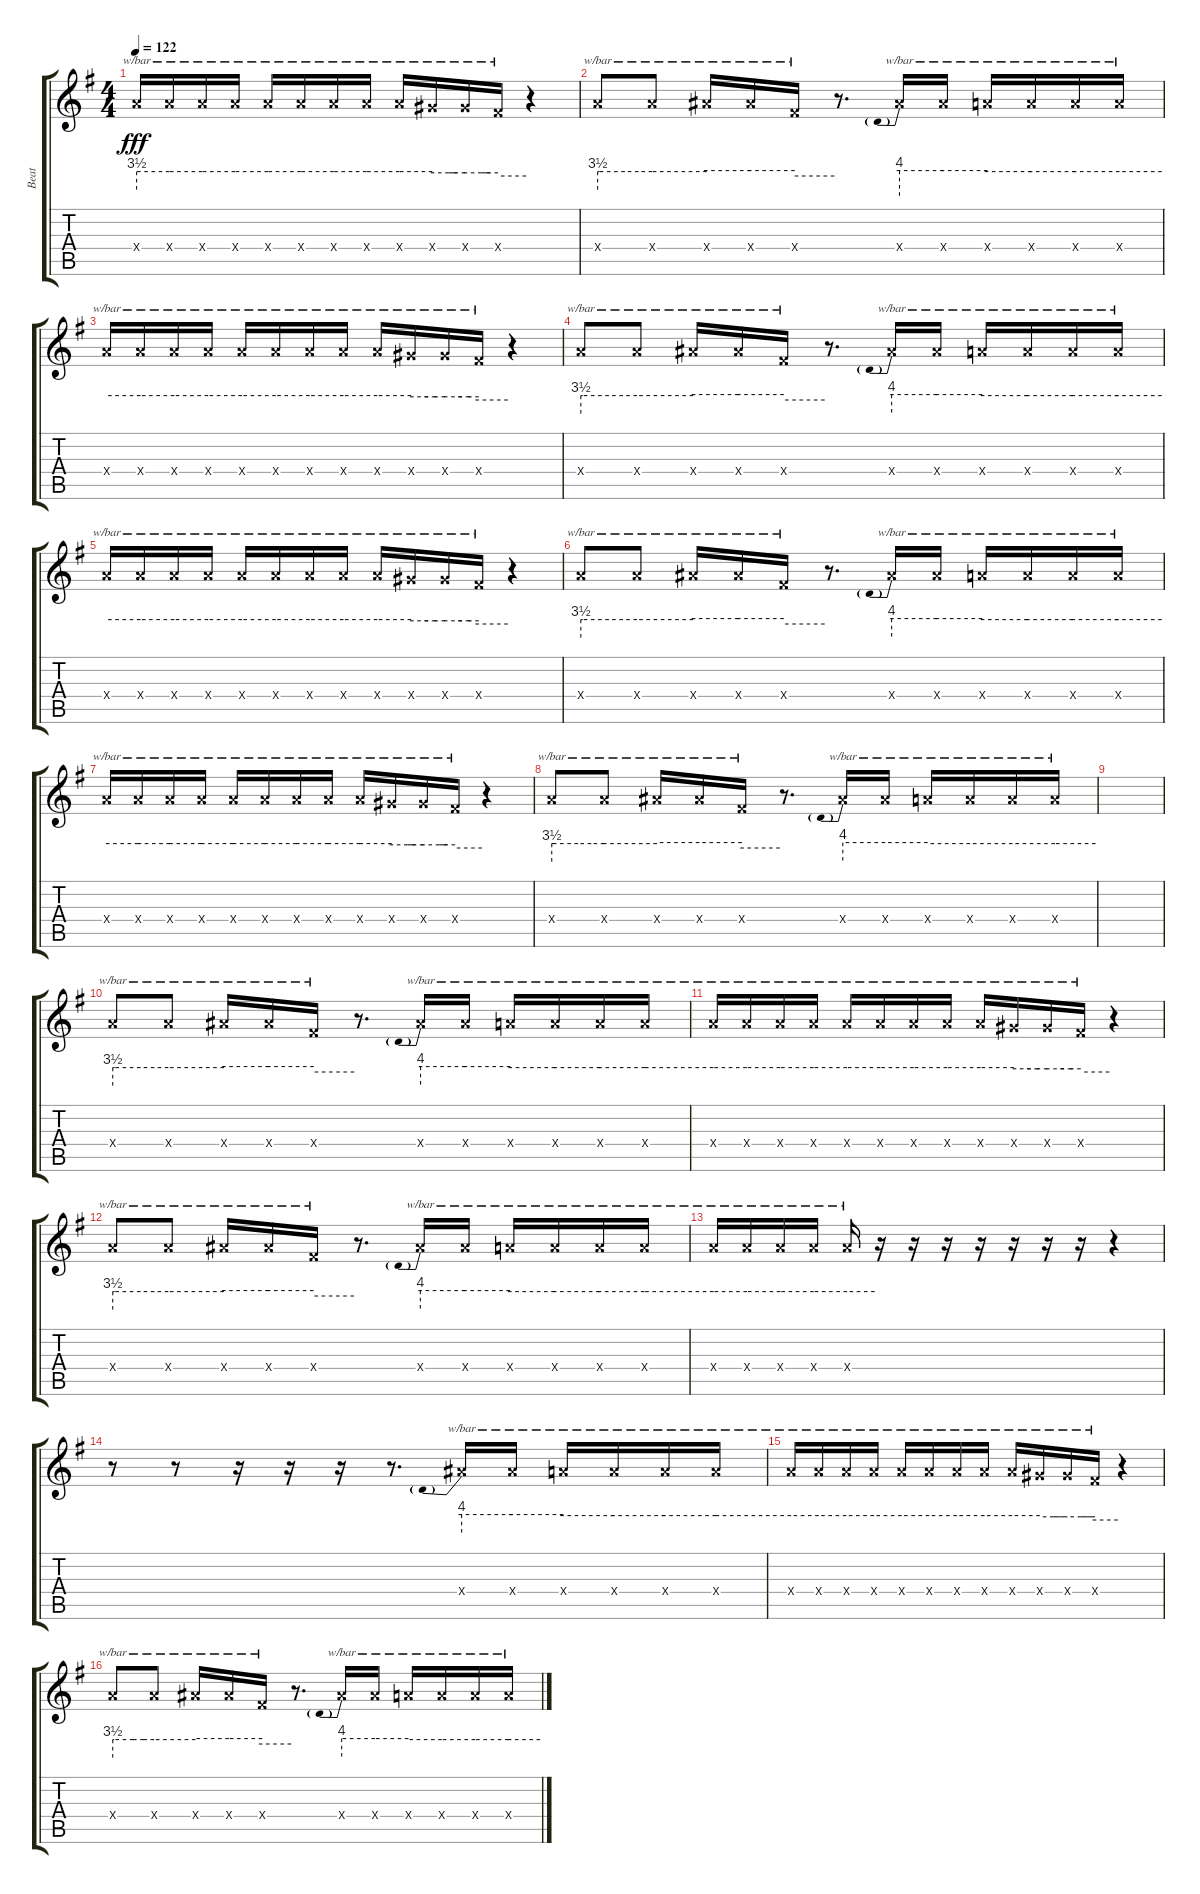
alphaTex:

\track ("Beat" "Beat") {instrument electricguitarclean}
\staff {score tabs}
\tuning (E4 B3 G3 D3 A2 E2) {hide}
\ts (4 4)
\tempo 122
\clef g2
\ks g
0.4{x}.16{tbe (hold default 0 14 60 14) dy fff} 0.4{x}.16{tbe (hold default 0 14 60 14)} 0.4{x}.16{tbe (hold default 0 14 60 14)} 0.4{x}.16{tbe (hold default 0 14 60 14)} 0.4{x}.16{tbe (hold default 0 14 60 14)} 0.4{x}.16{tbe (hold default 0 14 60 14)} 0.4{x}.16{tbe (hold default 0 14 60 14)} 0.4{x}.16{tbe (hold default 0 14 60 14)} 0.4{x}.16{tbe (hold default 0 14 60 14)} 0.4{x}.16{tbe (custom default 0 12 30 12 43 12 45 12 60 12)} 0.4{x}.16{tbe (custom default 0 12 30 12 43 12 45 12 60 12)} 0.4{x}.16{tbe (hold default 0 8 60 8)} r.4 |
0.4{x}.8{tbe (custom default 0 14 2 14 30 14 45 14 60 14)} 0.4{x}.8{tbe (hold default 0 14 60 14)} 0.4{x}.16{tbe (hold default 0 16 60 16)} 0.4{x}.16{tbe (hold default 0 16 60 16)} 0.4{x}.16{tbe (hold default 0 8 60 8)} r.8{d} 0.4{x}.16{tbe (predive default 0 16 60 16)} 0.4{x}.16{tbe (hold default 0 16 60 16)} 0.4{x}.16{tbe (hold default 0 14 60 14)} 0.4{x}.16{tbe (hold default 0 14 60 14)} 0.4{x}.16{tbe (hold default 0 14 60 14)} 0.4{x}.16{tbe (hold default 0 14 60 14)} |
0.4{x}.16{tbe (hold default 0 14 60 14)} 0.4{x}.16{tbe (hold default 0 14 60 14)} 0.4{x}.16{tbe (hold default 0 14 60 14)} 0.4{x}.16{tbe (hold default 0 14 60 14)} 0.4{x}.16{tbe (hold default 0 14 60 14)} 0.4{x}.16{tbe (hold default 0 14 60 14)} 0.4{x}.16{tbe (hold default 0 14 60 14)} 0.4{x}.16{tbe (hold default 0 14 60 14)} 0.4{x}.16{tbe (hold default 0 14 60 14)} 0.4{x}.16{tbe (custom default 0 12 30 12 43 12 45 12 60 12)} 0.4{x}.16{tbe (custom default 0 12 30 12 43 12 45 12 60 12)} 0.4{x}.16{tbe (hold default 0 8 60 8)} r.4 |
0.4{x}.8{tbe (custom default 0 14 2 14 30 14 45 14 60 14)} 0.4{x}.8{tbe (hold default 0 14 60 14)} 0.4{x}.16{tbe (hold default 0 16 60 16)} 0.4{x}.16{tbe (hold default 0 16 60 16)} 0.4{x}.16{tbe (hold default 0 8 60 8)} r.8{d} 0.4{x}.16{tbe (predive default 0 16 60 16)} 0.4{x}.16{tbe (hold default 0 16 60 16)} 0.4{x}.16{tbe (hold default 0 14 60 14)} 0.4{x}.16{tbe (hold default 0 14 60 14)} 0.4{x}.16{tbe (hold default 0 14 60 14)} 0.4{x}.16{tbe (hold default 0 14 60 14)} |
0.4{x}.16{tbe (hold default 0 14 60 14)} 0.4{x}.16{tbe (hold default 0 14 60 14)} 0.4{x}.16{tbe (hold default 0 14 60 14)} 0.4{x}.16{tbe (hold default 0 14 60 14)} 0.4{x}.16{tbe (hold default 0 14 60 14)} 0.4{x}.16{tbe (hold default 0 14 60 14)} 0.4{x}.16{tbe (hold default 0 14 60 14)} 0.4{x}.16{tbe (hold default 0 14 60 14)} 0.4{x}.16{tbe (hold default 0 14 60 14)} 0.4{x}.16{tbe (custom default 0 12 30 12 43 12 45 12 60 12)} 0.4{x}.16{tbe (custom default 0 12 30 12 43 12 45 12 60 12)} 0.4{x}.16{tbe (hold default 0 8 60 8)} r.4 |
0.4{x}.8{tbe (custom default 0 14 2 14 30 14 45 14 60 14)} 0.4{x}.8{tbe (hold default 0 14 60 14)} 0.4{x}.16{tbe (hold default 0 16 60 16)} 0.4{x}.16{tbe (hold default 0 16 60 16)} 0.4{x}.16{tbe (hold default 0 8 60 8)} r.8{d} 0.4{x}.16{tbe (predive default 0 16 60 16)} 0.4{x}.16{tbe (hold default 0 16 60 16)} 0.4{x}.16{tbe (hold default 0 14 60 14)} 0.4{x}.16{tbe (hold default 0 14 60 14)} 0.4{x}.16{tbe (hold default 0 14 60 14)} 0.4{x}.16{tbe (hold default 0 14 60 14)} |
0.4{x}.16{tbe (hold default 0 14 60 14)} 0.4{x}.16{tbe (hold default 0 14 60 14)} 0.4{x}.16{tbe (hold default 0 14 60 14)} 0.4{x}.16{tbe (hold default 0 14 60 14)} 0.4{x}.16{tbe (hold default 0 14 60 14)} 0.4{x}.16{tbe (hold default 0 14 60 14)} 0.4{x}.16{tbe (hold default 0 14 60 14)} 0.4{x}.16{tbe (hold default 0 14 60 14)} 0.4{x}.16{tbe (hold default 0 14 60 14)} 0.4{x}.16{tbe (custom default 0 12 30 12 43 12 45 12 60 12)} 0.4{x}.16{tbe (custom default 0 12 30 12 43 12 45 12 60 12)} 0.4{x}.16{tbe (hold default 0 8 60 8)} r.4 |
0.4{x}.8{tbe (custom default 0 14 2 14 30 14 45 14 60 14)} 0.4{x}.8{tbe (hold default 0 14 60 14)} 0.4{x}.16{tbe (hold default 0 16 60 16)} 0.4{x}.16{tbe (hold default 0 16 60 16)} 0.4{x}.16{tbe (hold default 0 8 60 8)} r.8{d} 0.4{x}.16{tbe (predive default 0 16 60 16)} 0.4{x}.16{tbe (hold default 0 16 60 16)} 0.4{x}.16{tbe (hold default 0 14 60 14)} 0.4{x}.16{tbe (hold default 0 14 60 14)} 0.4{x}.16{tbe (hold default 0 14 60 14)} 0.4{x}.16{tbe (hold default 0 14 60 14)} |
|
0.4{x}.8{tbe (custom default 0 14 2 14 30 14 45 14 60 14)} 0.4{x}.8{tbe (hold default 0 14 60 14)} 0.4{x}.16{tbe (hold default 0 16 60 16)} 0.4{x}.16{tbe (hold default 0 16 60 16)} 0.4{x}.16{tbe (hold default 0 8 60 8)} r.8{d} 0.4{x}.16{tbe (predive default 0 16 60 16)} 0.4{x}.16{tbe (hold default 0 16 60 16)} 0.4{x}.16{tbe (hold default 0 14 60 14)} 0.4{x}.16{tbe (hold default 0 14 60 14)} 0.4{x}.16{tbe (hold default 0 14 60 14)} 0.4{x}.16{tbe (hold default 0 14 60 14)} |
0.4{x}.16{tbe (hold default 0 14 60 14)} 0.4{x}.16{tbe (hold default 0 14 60 14)} 0.4{x}.16{tbe (hold default 0 14 60 14)} 0.4{x}.16{tbe (hold default 0 14 60 14)} 0.4{x}.16{tbe (hold default 0 14 60 14)} 0.4{x}.16{tbe (hold default 0 14 60 14)} 0.4{x}.16{tbe (hold default 0 14 60 14)} 0.4{x}.16{tbe (hold default 0 14 60 14)} 0.4{x}.16{tbe (hold default 0 14 60 14)} 0.4{x}.16{tbe (custom default 0 12 30 12 43 12 45 12 60 12)} 0.4{x}.16{tbe (custom default 0 12 30 12 43 12 45 12 60 12)} 0.4{x}.16{tbe (hold default 0 8 60 8)} r.4 |
0.4{x}.8{tbe (custom default 0 14 2 14 30 14 45 14 60 14)} 0.4{x}.8{tbe (hold default 0 14 60 14)} 0.4{x}.16{tbe (hold default 0 16 60 16)} 0.4{x}.16{tbe (hold default 0 16 60 16)} 0.4{x}.16{tbe (hold default 0 8 60 8)} r.8{d} 0.4{x}.16{tbe (predive default 0 16 60 16)} 0.4{x}.16{tbe (hold default 0 16 60 16)} 0.4{x}.16{tbe (hold default 0 14 60 14)} 0.4{x}.16{tbe (hold default 0 14 60 14)} 0.4{x}.16{tbe (hold default 0 14 60 14)} 0.4{x}.16{tbe (hold default 0 14 60 14)} |
0.4{x}.16{tbe (hold default 0 14 60 14)} 0.4{x}.16{tbe (hold default 0 14 60 14)} 0.4{x}.16{tbe (hold default 0 14 60 14)} 0.4{x}.16{tbe (hold default 0 14 60 14)} 0.4{x}.16{tbe (hold default 0 14 60 14)} r.16 r.16 r.16 r.16 r.16 r.16 r.16 r.4 |
r.8 r.8 r.16 r.16 r.16 r.8{d} 0.4{x}.16{tbe (predive default 0 16 60 16)} 0.4{x}.16{tbe (hold default 0 16 60 16)} 0.4{x}.16{tbe (hold default 0 14 60 14)} 0.4{x}.16{tbe (hold default 0 14 60 14)} 0.4{x}.16{tbe (hold default 0 14 60 14)} 0.4{x}.16{tbe (hold default 0 14 60 14)} |
0.4{x}.16{tbe (hold default 0 14 60 14)} 0.4{x}.16{tbe (hold default 0 14 60 14)} 0.4{x}.16{tbe (hold default 0 14 60 14)} 0.4{x}.16{tbe (hold default 0 14 60 14)} 0.4{x}.16{tbe (hold default 0 14 60 14)} 0.4{x}.16{tbe (hold default 0 14 60 14)} 0.4{x}.16{tbe (hold default 0 14 60 14)} 0.4{x}.16{tbe (hold default 0 14 60 14)} 0.4{x}.16{tbe (hold default 0 14 60 14)} 0.4{x}.16{tbe (custom default 0 12 30 12 43 12 45 12 60 12)} 0.4{x}.16{tbe (custom default 0 12 30 12 43 12 45 12 60 12)} 0.4{x}.16{tbe (hold default 0 8 60 8)} r.4 |
0.4{x}.8{tbe (custom default 0 14 2 14 30 14 45 14 60 14)} 0.4{x}.8{tbe (hold default 0 14 60 14)} 0.4{x}.16{tbe (hold default 0 16 60 16)} 0.4{x}.16{tbe (hold default 0 16 60 16)} 0.4{x}.16{tbe (hold default 0 8 60 8)} r.8{d} 0.4{x}.16{tbe (predive default 0 16 60 16)} 0.4{x}.16{tbe (hold default 0 16 60 16)} 0.4{x}.16{tbe (hold default 0 14 60 14)} 0.4{x}.16{tbe (hold default 0 14 60 14)} 0.4{x}.16{tbe (hold default 0 14 60 14)} 0.4{x}.16{tbe (hold default 0 14 60 14)}
